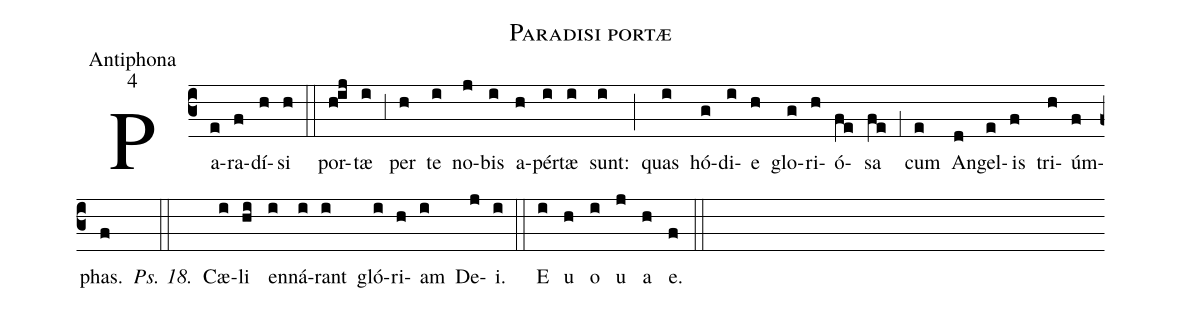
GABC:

name:Paradisi portæ;
office-part:Antiphona;
mode:4;
%%
(c3) Pa(e)ra(f)dí(h)si(h) (::) por(h!ij)tæ(i) (,3) per(h) te(i) no(j)bis(i) a-(h)pér(i)tæ(i) sunt:(i) (;) quas(i) hó(g)di(i)e(h) glo(g)ri(h)ó(fe)sa(fe) (,1) cum(e) An(d)gel(e)is(f) tri(h)úm(f)phas.(f)  <i>Ps. 18.</i>(::) Cæ(i)li(hi) en(i)ná(i)rant(i) gló(i)ri(h)am(i) De(j)i.(i) (::)  E(i) u(h) o(i) u(j) a(h) e.(f) (::)
